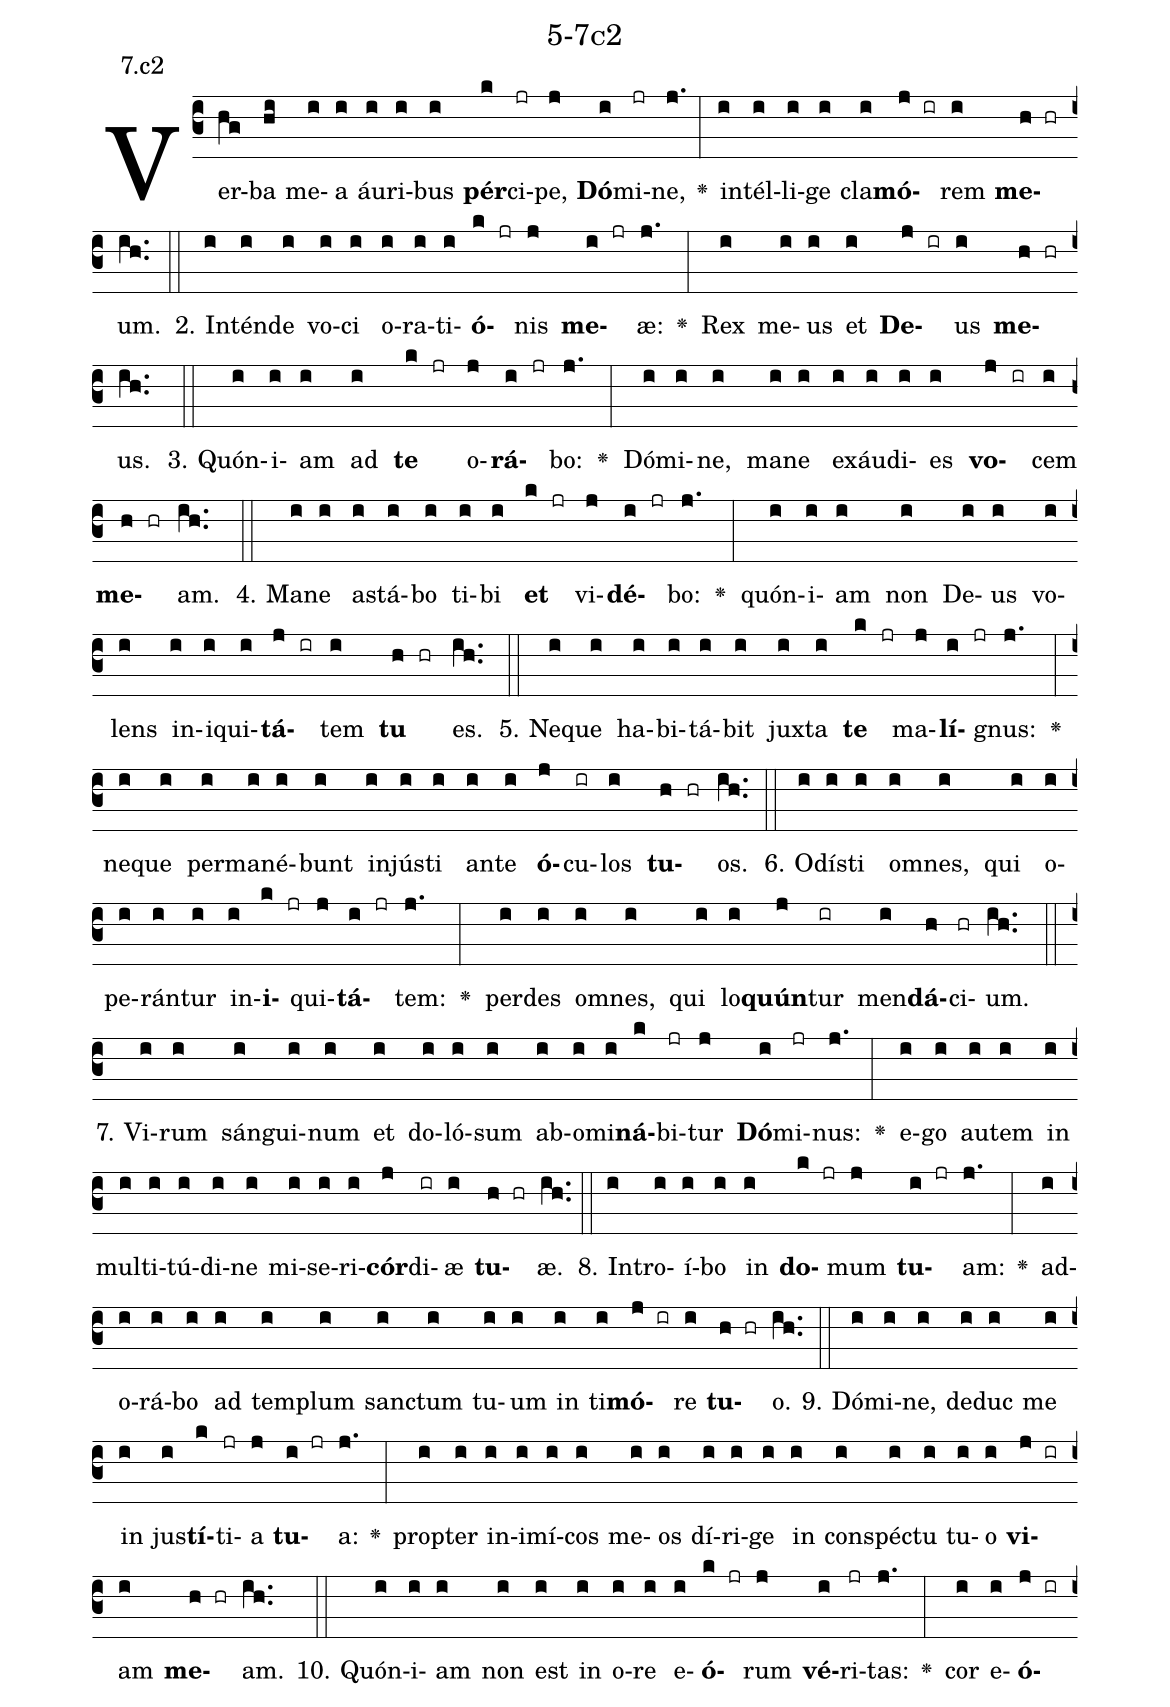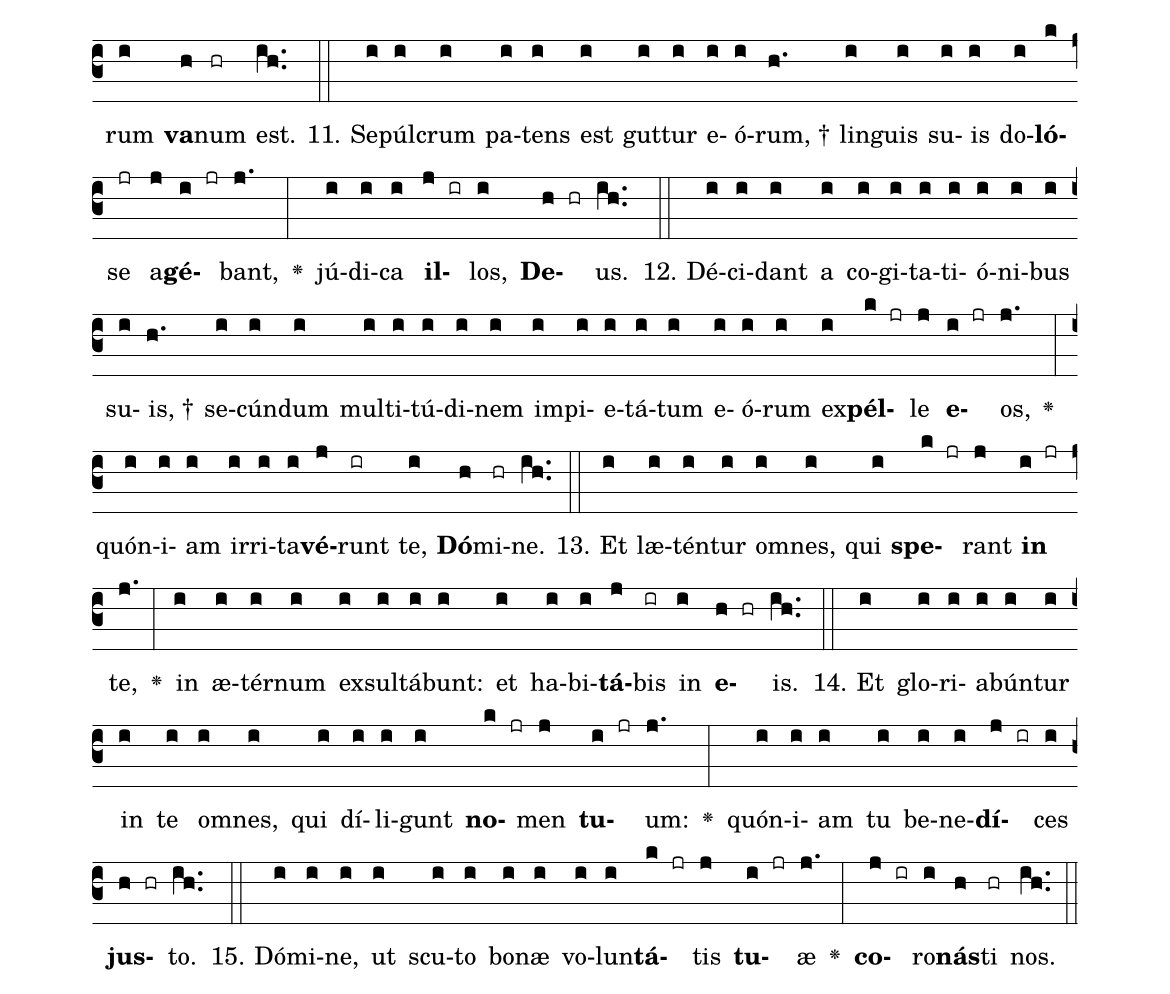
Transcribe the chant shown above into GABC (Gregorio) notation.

name: 5-7c2;
annotation: 7.c2;
%%
(c3)Ver(hg)ba(hi) me(i)a(i) áu(i)ri(i)bus(i) <b>pér</b>(k)ci(jr)pe,(j) <b>Dó</b>(i)mi(jr)ne,(j.) <v>\greheightstar</v>(:) in(i)tél(i)li(i)ge(i) cla(i)<b>mó</b>(j ir)rem(i) <b>me</b>(h hr)um.(ih..) (::)
2. In(i)tén(i)de(i) vo(i)ci(i) o(i)ra(i)ti(i)<b>ó</b>(k jr)nis(j) <b>me</b>(i jr)æ:(j.) <v>\greheightstar</v>(:) Rex(i) me(i)us(i) et(i) <b>De</b>(j ir)us(i) <b>me</b>(h hr)us.(ih..) (::)
3. Quón(i)i(i)am(i) ad(i) <b>te</b>(k jr) o(j)<b>rá</b>(i jr)bo:(j.) <v>\greheightstar</v>(:) Dó(i)mi(i)ne,(i) ma(i)ne(i) ex(i)áu(i)di(i)es(i) <b>vo</b>(j ir)cem(i) <b>me</b>(h hr)am.(ih..) (::)
4. Ma(i)ne(i) a(i)stá(i)bo(i) ti(i)bi(i) <b>et</b>(k jr) vi(j)<b>dé</b>(i jr)bo:(j.) <v>\greheightstar</v>(:) quón(i)i(i)am(i) non(i) De(i)us(i) vo(i)lens(i) in(i)i(i)qui(i)<b>tá</b>(j ir)tem(i) <b>tu</b>(h hr) es.(ih..) (::)
5. Ne(i)que(i) ha(i)bi(i)tá(i)bit(i) jux(i)ta(i) <b>te</b>(k jr) ma(j)<b>lí</b>(i jr)gnus:(j.) <v>\greheightstar</v>(:) ne(i)que(i) per(i)ma(i)né(i)bunt(i) in(i)jús(i)ti(i) an(i)te(i) <b>ó</b>(j)cu(ir)los(i) <b>tu</b>(h hr)os.(ih..) (::)
6. O(i)dís(i)ti(i) om(i)nes,(i) qui(i) o(i)pe(i)rán(i)tur(i) in(i)<b>i</b>(k jr)qui(j)<b>tá</b>(i jr)tem:(j.) <v>\greheightstar</v>(:) per(i)des(i) om(i)nes,(i) qui(i) lo(i)<b>quún</b>(j)tur(ir) men(i)<b>dá</b>(h)ci(hr)um.(ih..) (::)
7. Vi(i)rum(i) sán(i)gui(i)num(i) et(i) do(i)ló(i)sum(i) ab(i)o(i)mi(i)<b>ná</b>(k)bi(jr)tur(j) <b>Dó</b>(i)mi(jr)nus:(j.) <v>\greheightstar</v>(:) e(i)go(i) au(i)tem(i) in(i) mul(i)ti(i)tú(i)di(i)ne(i) mi(i)se(i)ri(i)<b>cór</b>(j)di(ir)æ(i) <b>tu</b>(h hr)æ.(ih..) (::)
8. In(i)tro(i)í(i)bo(i) in(i) <b>do</b>(k jr)mum(j) <b>tu</b>(i jr)am:(j.) <v>\greheightstar</v>(:) ad(i)o(i)rá(i)bo(i) ad(i) tem(i)plum(i) sanc(i)tum(i) tu(i)um(i) in(i) ti(i)<b>mó</b>(j ir)re(i) <b>tu</b>(h hr)o.(ih..) (::)
9. Dó(i)mi(i)ne,(i) de(i)duc(i) me(i) in(i) jus(i)<b>tí</b>(k)ti(jr)a(j) <b>tu</b>(i jr)a:(j.) <v>\greheightstar</v>(:) prop(i)ter(i) in(i)i(i)mí(i)cos(i) me(i)os(i) dí(i)ri(i)ge(i) in(i) con(i)spéc(i)tu(i) tu(i)o(i) <b>vi</b>(j ir)am(i) <b>me</b>(h hr)am.(ih..) (::)
10. Quón(i)i(i)am(i) non(i) est(i) in(i) o(i)re(i) e(i)<b>ó</b>(k jr)rum(j) <b>vé</b>(i)ri(jr)tas:(j.) <v>\greheightstar</v>(:) cor(i) e(i)<b>ó</b>(j ir)rum(i) <b>va</b>(h)num(hr) est.(ih..) (::)
11. Se(i)púl(i)crum(i) pa(i)tens(i) est(i) gut(i)tur(i) e(i)ó(i)rum, †(h.) lin(i)guis(i) su(i)is(i) do(i)<b>ló</b>(k)se(jr) a(j)<b>gé</b>(i jr)bant,(j.) <v>\greheightstar</v>(:) jú(i)di(i)ca(i) <b>il</b>(j ir)los,(i) <b>De</b>(h hr)us.(ih..) (::)
12. Dé(i)ci(i)dant(i) a(i) co(i)gi(i)ta(i)ti(i)ó(i)ni(i)bus(i) su(i)is, †(h.) se(i)cún(i)dum(i) mul(i)ti(i)tú(i)di(i)nem(i) im(i)pi(i)e(i)tá(i)tum(i) e(i)ó(i)rum(i) ex(i)<b>pél</b>(k jr)le(j) <b>e</b>(i jr)os,(j.) <v>\greheightstar</v>(:) quón(i)i(i)am(i) ir(i)ri(i)ta(i)<b>vé</b>(j)runt(ir) te,(i) <b>Dó</b>(h)mi(hr)ne.(ih..) (::)
13. Et(i) læ(i)tén(i)tur(i) om(i)nes,(i) qui(i) <b>spe</b>(k jr)rant(j) <b>in</b>(i jr) te,(j.) <v>\greheightstar</v>(:) in(i) æ(i)tér(i)num(i) ex(i)sul(i)tá(i)bunt:(i) et(i) ha(i)bi(i)<b>tá</b>(j)bis(ir) in(i) <b>e</b>(h hr)is.(ih..) (::)
14. Et(i) glo(i)ri(i)a(i)bún(i)tur(i) in(i) te(i) om(i)nes,(i) qui(i) dí(i)li(i)gunt(i) <b>no</b>(k jr)men(j) <b>tu</b>(i jr)um:(j.) <v>\greheightstar</v>(:) quón(i)i(i)am(i) tu(i) be(i)ne(i)<b>dí</b>(j ir)ces(i) <b>jus</b>(h hr)to.(ih..) (::)
15. Dó(i)mi(i)ne,(i) ut(i) scu(i)to(i) bo(i)næ(i) vo(i)lun(i)<b>tá</b>(k jr)tis(j) <b>tu</b>(i jr)æ(j.) <v>\greheightstar</v>(:) <b>co</b>(j ir)ro(i)<b>nás</b>(h)ti(hr) nos.(ih..) (::)
